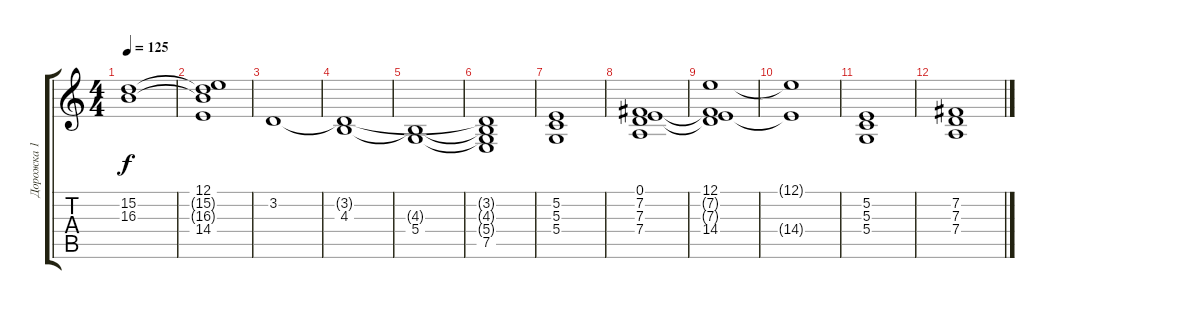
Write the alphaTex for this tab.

\track ("Дорожка 1" "Дорожка 1") {instrument stringensemble1}
\staff {score tabs}
\tuning (E4 B3 G3 D3 A2 E2) {hide}
\ts (4 4)
\tempo 125
\clef g2
\ks c
(15.2{t} 16.3).1{dy f} |
(12.1{t} 15.2{t} 16.3{t} 14.4).1 |
3.2.1 |
(3.2{t} 4.3).1 |
(4.3{t} 5.4).1 |
(3.2{t} 4.3{t} 5.4{t} 7.5).1 |
(5.2 5.3 5.4).1 |
(0.1 7.2 7.3 7.4).1 |
(12.1 7.2{t} 7.3{t} 14.4).1 |
(12.1{t} 14.4{t}).1 |
(5.2 5.3 5.4).1 |
(7.2 7.3 7.4).1
